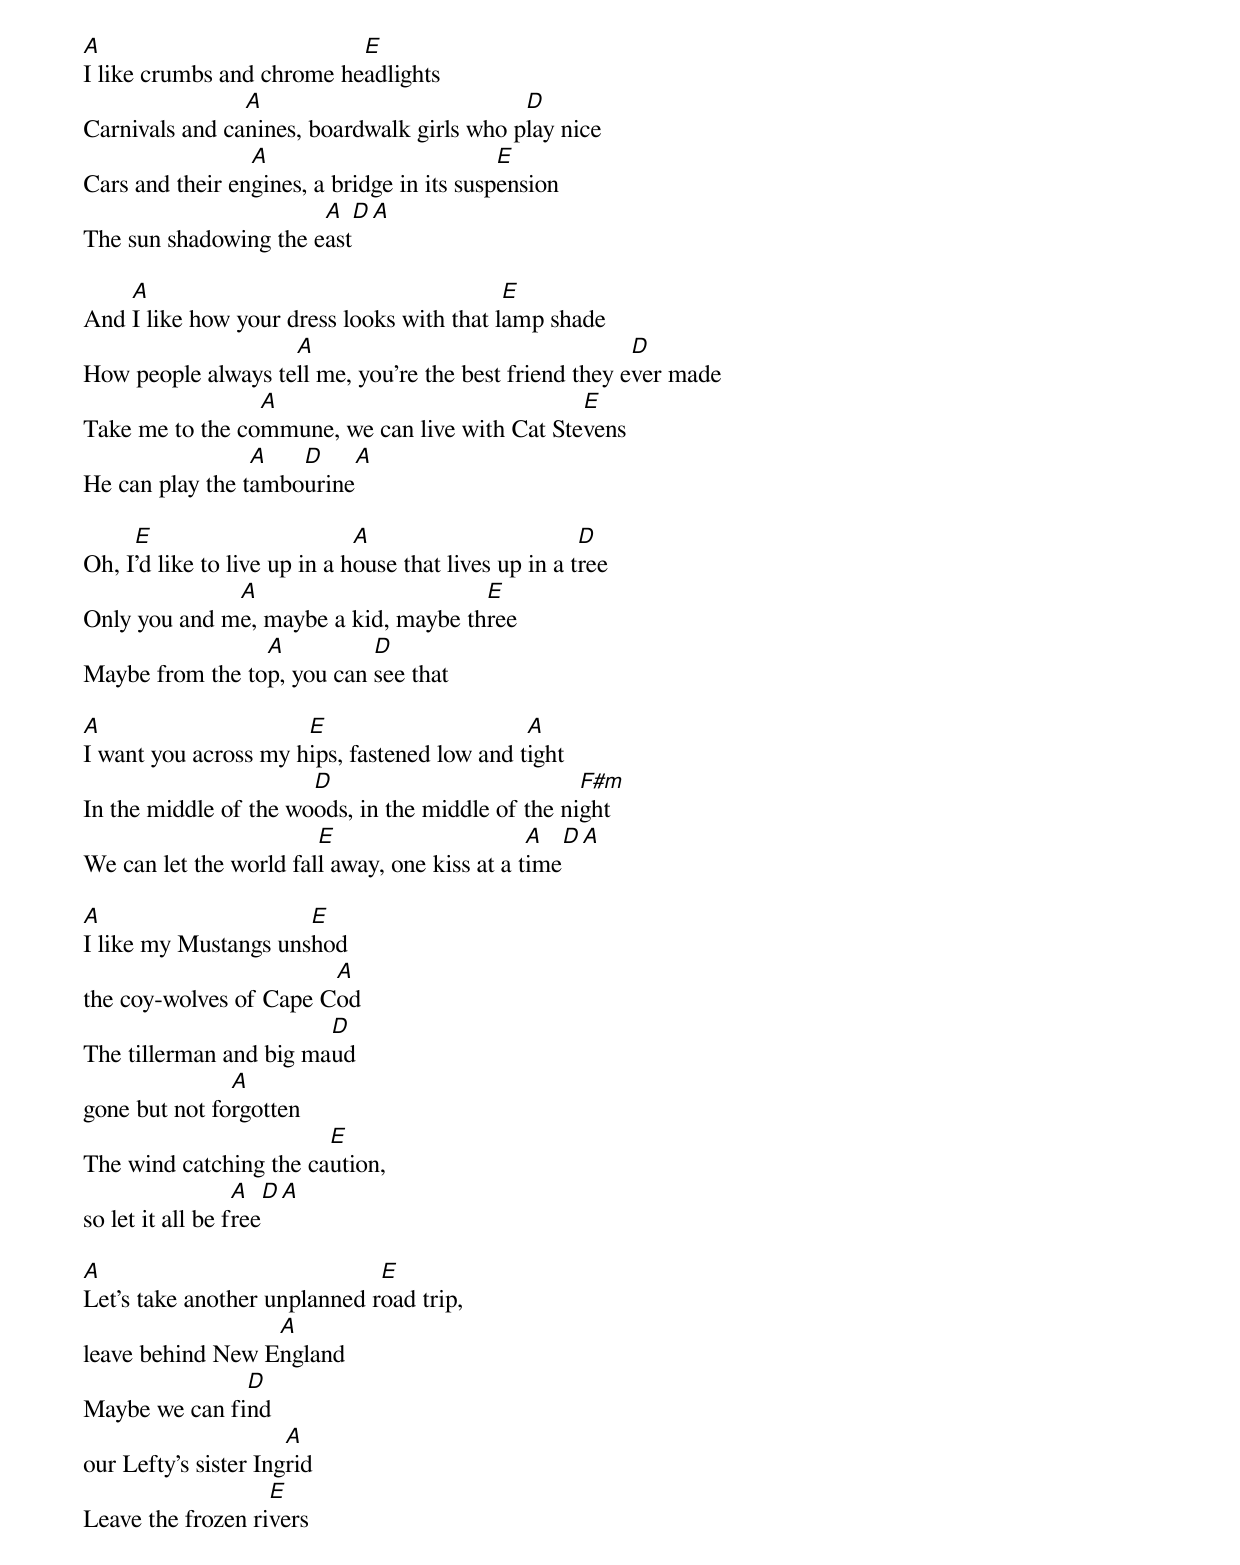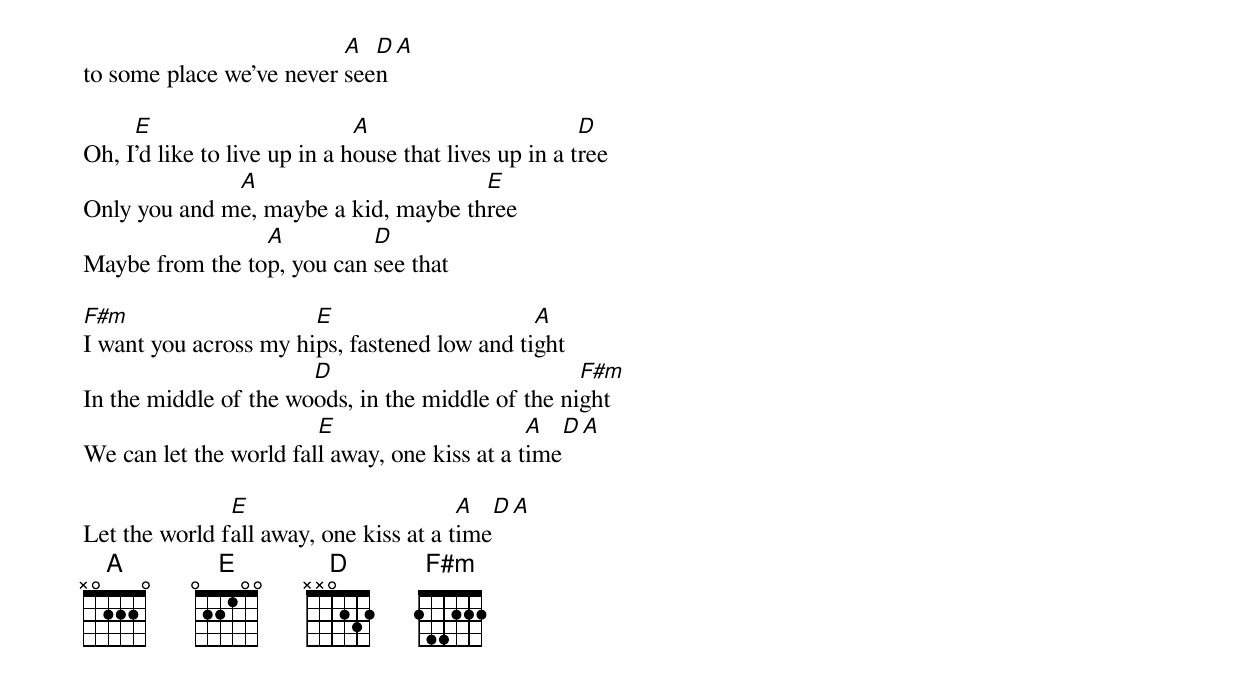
[A]I like crumbs and chrome he[E]adlights
Carnivals and ca[A]nines, boardwalk girls who p[D]lay nice
Cars and their en[A]gines, a bridge in its susp[E]ension
The sun shadowing the e[A]ast[D][A]

And [A]I like how your dress looks with that l[E]amp shade
How people always te[A]ll me, you’re the best friend they e[D]ver made
Take me to the co[A]mmune, we can live with Cat Ste[E]vens
He can play the t[A]ambo[D]urine[A]

Oh, I[E]’d like to live up in a h[A]ouse that lives up in a t[D]ree
Only you and m[A]e, maybe a kid, maybe th[E]ree
Maybe from the to[A]p, you can [D]see that

[A]I want you across my h[E]ips, fastened low and t[A]ight
In the middle of the wo[D]ods, in the middle of the ni[F#m]ght
We can let the world fal[E]l away, one kiss at a t[A]ime[D][A]

[A]I like my Mustangs uns[E]hod
the coy-wolves of Cape C[A]od
The tillerman and big ma[D]ud
gone but not fo[A]rgotten
The wind catching the ca[E]ution,
so let it all be f[A]ree[D][A]

[A]Let’s take another unplanned r[E]oad trip,
leave behind New E[A]ngland
Maybe we can fi[D]nd
our Lefty’s sister Ing[A]rid
Leave the frozen ri[E]vers
to some place we’ve never [A]see[D]n[A]

Oh, I[E]’d like to live up in a h[A]ouse that lives up in a t[D]ree
Only you and m[A]e, maybe a kid, maybe th[E]ree
Maybe from the to[A]p, you can [D]see that

[F#m]I want you across my hi[E]ps, fastened low and ti[A]ght
In the middle of the wo[D]ods, in the middle of the ni[F#m]ght
We can let the world fal[E]l away, one kiss at a t[A]ime[D][A]

Let the world f[E]all away, one kiss at a t[A]ime[D][A]
